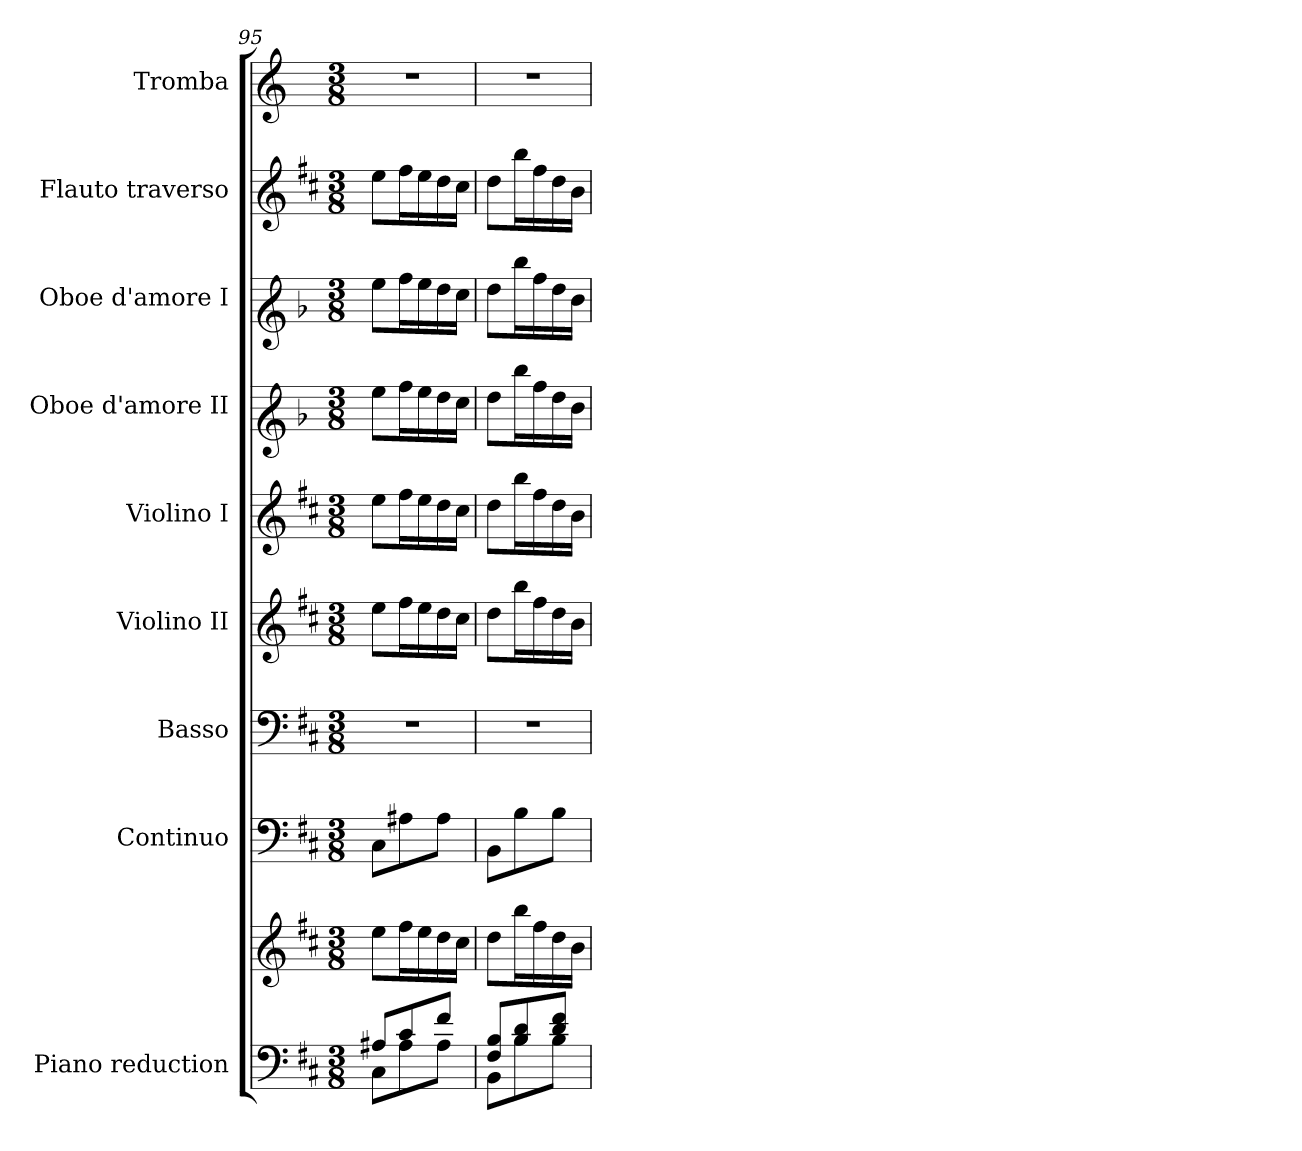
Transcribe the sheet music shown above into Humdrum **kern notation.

**kern	**kern	**kern	**kern	**kern	**kern	**kern	**kern	**kern	**kern
*part9	*part9	*part8	*part7	*part6	*part5	*part4	*part3	*part2	*part1
*staff10	*staff9	*staff8	*staff7	*staff6	*staff5	*staff4	*staff3	*staff2	*staff1
*I"Piano reduction	*	*I"Continuo	*I"Basso	*I"Violino II	*I"Violino I	*I"Oboe d'amore II	*I"Oboe d'amore I	*I"Flauto traverso	*I"Tromba
*I'Pno	*	*	*	*I'Vln	*I'Vln	*	*	*I'Fl	*
*clefF4	*clefG2	*clefF4	*clefF4	*clefG2	*clefG2	*clefG1	*clefG1	*clefG2	*clefG2
*	*	*	*	*	*	*ITrd2c3	*ITrd2c3	*	*ITrd-1c-2
*k[f#c#]	*k[f#c#]	*k[f#c#]	*k[f#c#]	*k[f#c#]	*k[f#c#]	*k[f#c#]	*k[f#c#]	*k[f#c#]	*k[f#c#]
*M3/8	*M3/8	*M3/8	*M3/8	*M3/8	*M3/8	*M3/8	*M3/8	*M3/8	*M3/8
=95	=95	=95	=95	=95	=95	=95	=95	=95	=95
*^	*	*	*	*	*	*	*	*	*
8A#X/L	8C#\L	8ee\L	8C#\L	4.r	8ee\L	8ee\L	8ee\L	8ee\L	8ee\L	4.r
8c#/	8A#\	16ff#\L	8A#X\	.	16ff#\L	16ff#\L	16ff#\L	16ff#\L	16ff#\L	.
.	.	16ee\	.	.	16ee\	16ee\	16ee\	16ee\	16ee\	.
8f#/J	8A#\J	16dd\	8A#\J	.	16dd\	16dd\	16dd\	16dd\	16dd\	.
.	.	16cc#\JJ	.	.	16cc#\JJ	16cc#\JJ	16cc#\JJ	16cc#\JJ	16cc#\JJ	.
=96	=96	=96	=96	=96	=96	=96	=96	=96	=96	=96
8F#/ 8B/L	8BB\L	8dd\L	8BB\L	4.r	8dd\L	8dd\L	8dd\L	8dd\L	8dd\L	4.r
8B/ 8d/	8B\	16bb\L	8B\	.	16bb\L	16bb\L	16bb\L	16bb\L	16bb\L	.
.	.	16ff#\	.	.	16ff#\	16ff#\	16ff#\	16ff#\	16ff#\	.
8d/ 8f#/J	8B\J	16dd\	8B\J	.	16dd\	16dd\	16dd\	16dd\	16dd\	.
.	.	16b\JJ	.	.	16b\JJ	16b\JJ	16b\JJ	16b\JJ	16b\JJ	.
*v	*v	*	*	*	*	*	*	*	*	*
=	=	=	=	=	=	=	=	=	=
*-	*-	*-	*-	*-	*-	*-	*-	*-	*-
